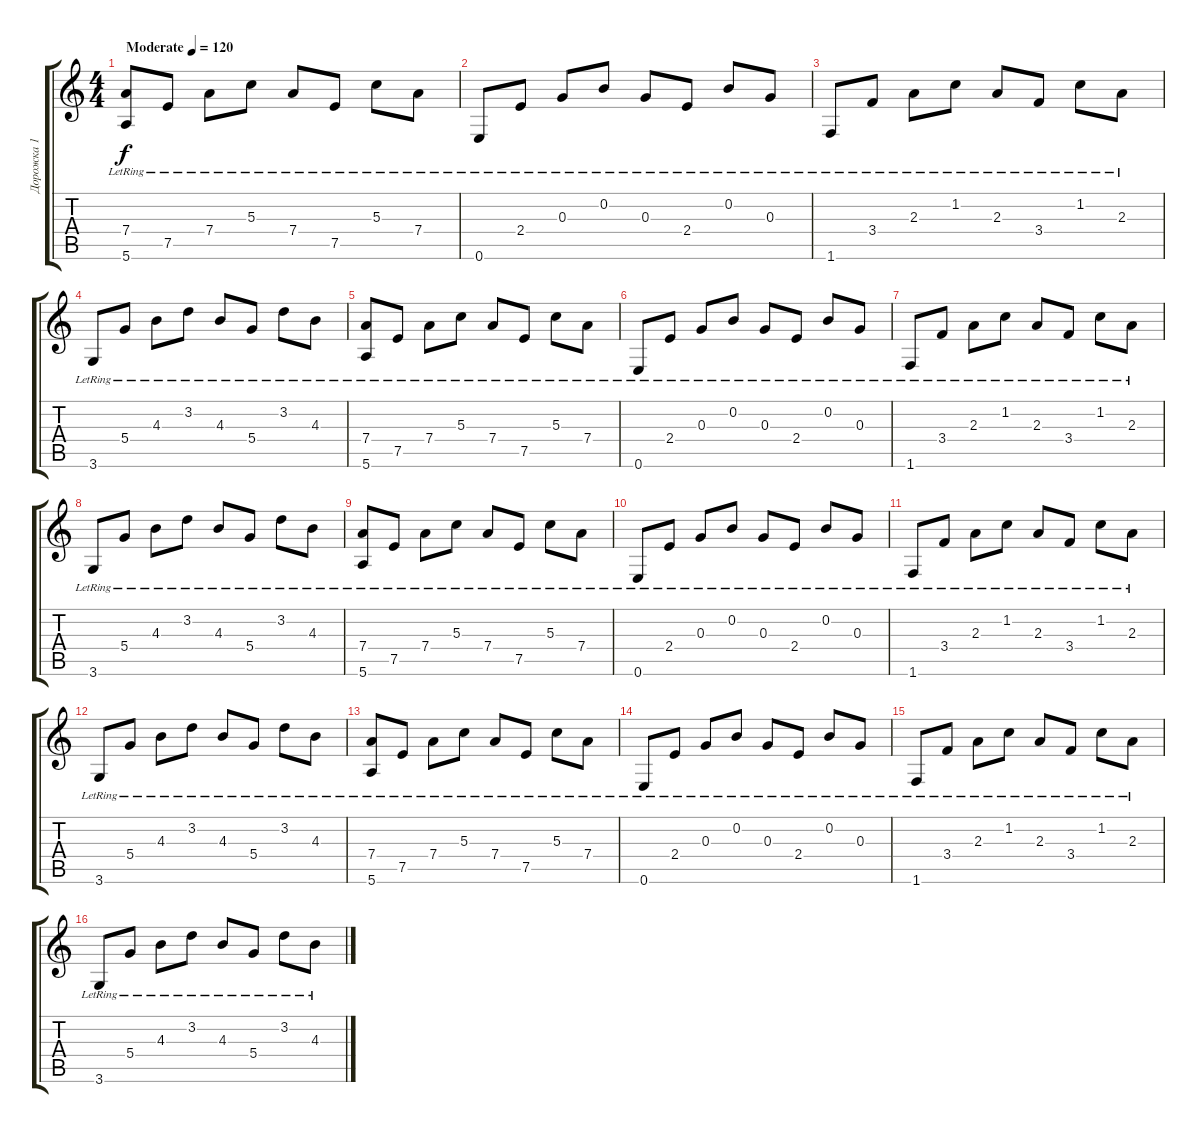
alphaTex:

\track ("Дорожка 1" "Дорожка 1") {instrument acousticguitarnylon}
\staff {score tabs}
\tuning (E4 B3 G3 D3 A2 E2) {hide}
\ts (4 4)
\tempo (120 "Moderate")
\clef g2
\ks c
(7.4{lr} 5.6{lr}).8{dy f instrument acousticguitarnylon} 7.5{lr}.8 7.4{lr}.8 5.3{lr}.8 7.4{lr}.8 7.5{lr}.8 5.3{lr}.8 7.4{lr}.8 |
0.6{lr}.8 2.4{lr}.8 0.3{lr}.8 0.2{lr}.8 0.3{lr}.8 2.4{lr}.8 0.2{lr}.8 0.3{lr}.8 |
1.6{lr}.8 3.4{lr}.8 2.3{lr}.8 1.2{lr}.8 2.3{lr}.8 3.4{lr}.8 1.2{lr}.8 2.3{lr}.8 |
3.6{lr}.8 5.4{lr}.8 4.3{lr}.8 3.2{lr}.8 4.3{lr}.8 5.4{lr}.8 3.2{lr}.8 4.3{lr}.8 |
(7.4{lr} 5.6{lr}).8 7.5{lr}.8 7.4{lr}.8 5.3{lr}.8 7.4{lr}.8 7.5{lr}.8 5.3{lr}.8 7.4{lr}.8 |
0.6{lr}.8 2.4{lr}.8 0.3{lr}.8 0.2{lr}.8 0.3{lr}.8 2.4{lr}.8 0.2{lr}.8 0.3{lr}.8 |
1.6{lr}.8 3.4{lr}.8 2.3{lr}.8 1.2{lr}.8 2.3{lr}.8 3.4{lr}.8 1.2{lr}.8 2.3{lr}.8 |
3.6{lr}.8 5.4{lr}.8 4.3{lr}.8 3.2{lr}.8 4.3{lr}.8 5.4{lr}.8 3.2{lr}.8 4.3{lr}.8 |
(7.4{lr} 5.6{lr}).8 7.5{lr}.8 7.4{lr}.8 5.3{lr}.8 7.4{lr}.8 7.5{lr}.8 5.3{lr}.8 7.4{lr}.8 |
0.6{lr}.8 2.4{lr}.8 0.3{lr}.8 0.2{lr}.8 0.3{lr}.8 2.4{lr}.8 0.2{lr}.8 0.3{lr}.8 |
1.6{lr}.8 3.4{lr}.8 2.3{lr}.8 1.2{lr}.8 2.3{lr}.8 3.4{lr}.8 1.2{lr}.8 2.3{lr}.8 |
3.6{lr}.8 5.4{lr}.8 4.3{lr}.8 3.2{lr}.8 4.3{lr}.8 5.4{lr}.8 3.2{lr}.8 4.3{lr}.8 |
(7.4{lr} 5.6{lr}).8 7.5{lr}.8 7.4{lr}.8 5.3{lr}.8 7.4{lr}.8 7.5{lr}.8 5.3{lr}.8 7.4{lr}.8 |
0.6{lr}.8 2.4{lr}.8 0.3{lr}.8 0.2{lr}.8 0.3{lr}.8 2.4{lr}.8 0.2{lr}.8 0.3{lr}.8 |
1.6{lr}.8 3.4{lr}.8 2.3{lr}.8 1.2{lr}.8 2.3{lr}.8 3.4{lr}.8 1.2{lr}.8 2.3{lr}.8 |
3.6{lr}.8 5.4{lr}.8 4.3{lr}.8 3.2{lr}.8 4.3{lr}.8 5.4{lr}.8 3.2{lr}.8 4.3{lr}.8
